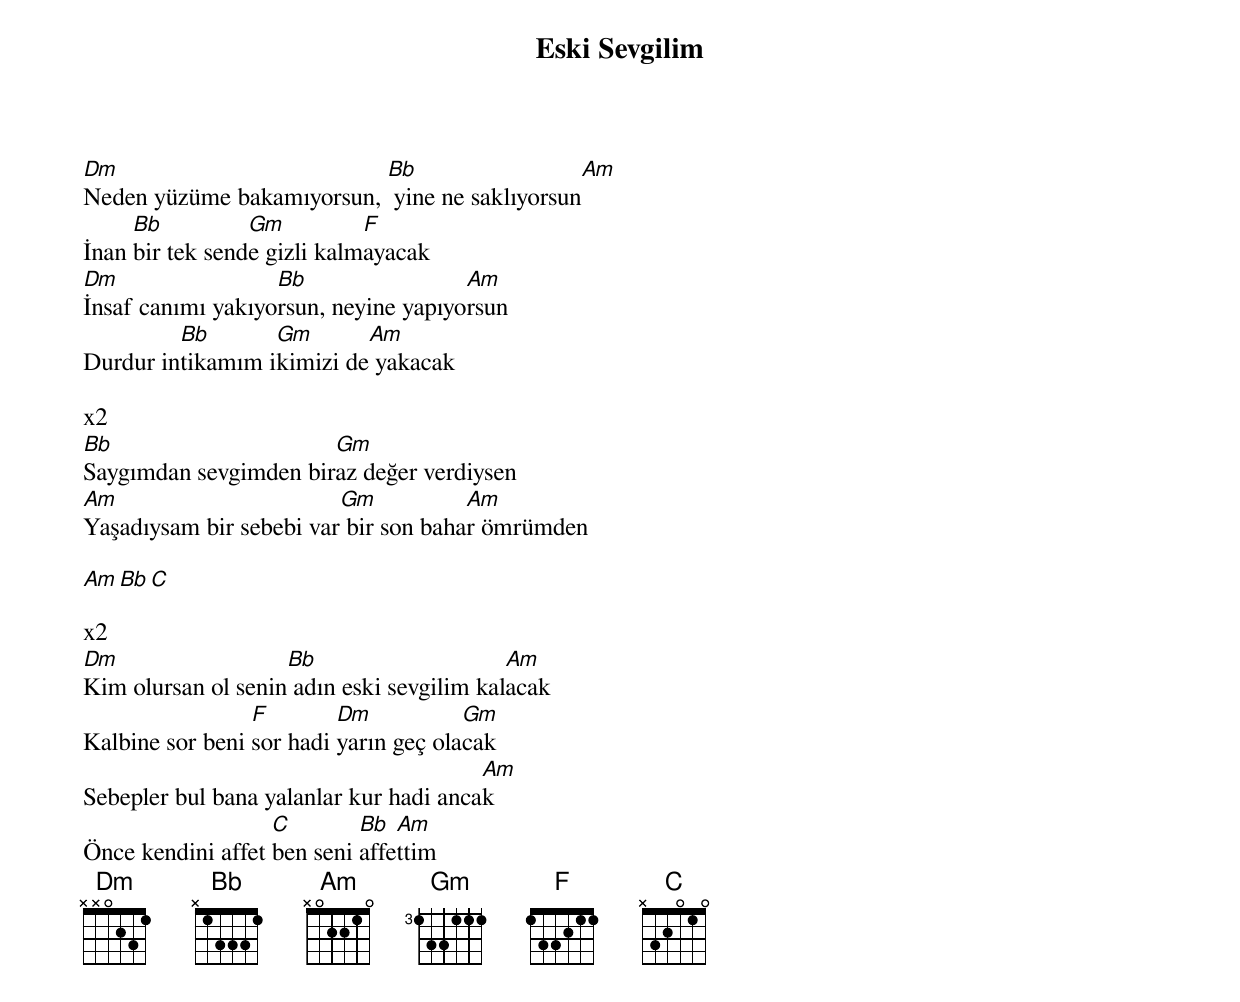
{title: Eski Sevgilim}
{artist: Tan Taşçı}

Dm                         Bb                  Am
Neden yüzüme bakamıyorsun,  yine ne saklıyorsun
     Bb          Gm          F
İnan bir tek sende gizli kalmayacak
Dm                 Bb                 Am
İnsaf canımı yakıyorsun, neyine yapıyorsun
         Bb       Gm       Am
Durdur intikamım ikimizi de yakacak

x2
Bb                     Gm
Saygımdan sevgimden biraz değer verdiysen
Am                       Gm           Am
Yaşadıysam bir sebebi var bir son bahar ömrümden

Am Bb C

x2
Dm                  Bb                     Am
Kim olursan ol senin adın eski sevgilim kalacak
                 F        Dm           Gm
Kalbine sor beni sor hadi yarın geç olacak
                                        Am
Sebepler bul bana yalanlar kur hadi ancak
                   C        Bb  Am
Önce kendini affet ben seni affettim
